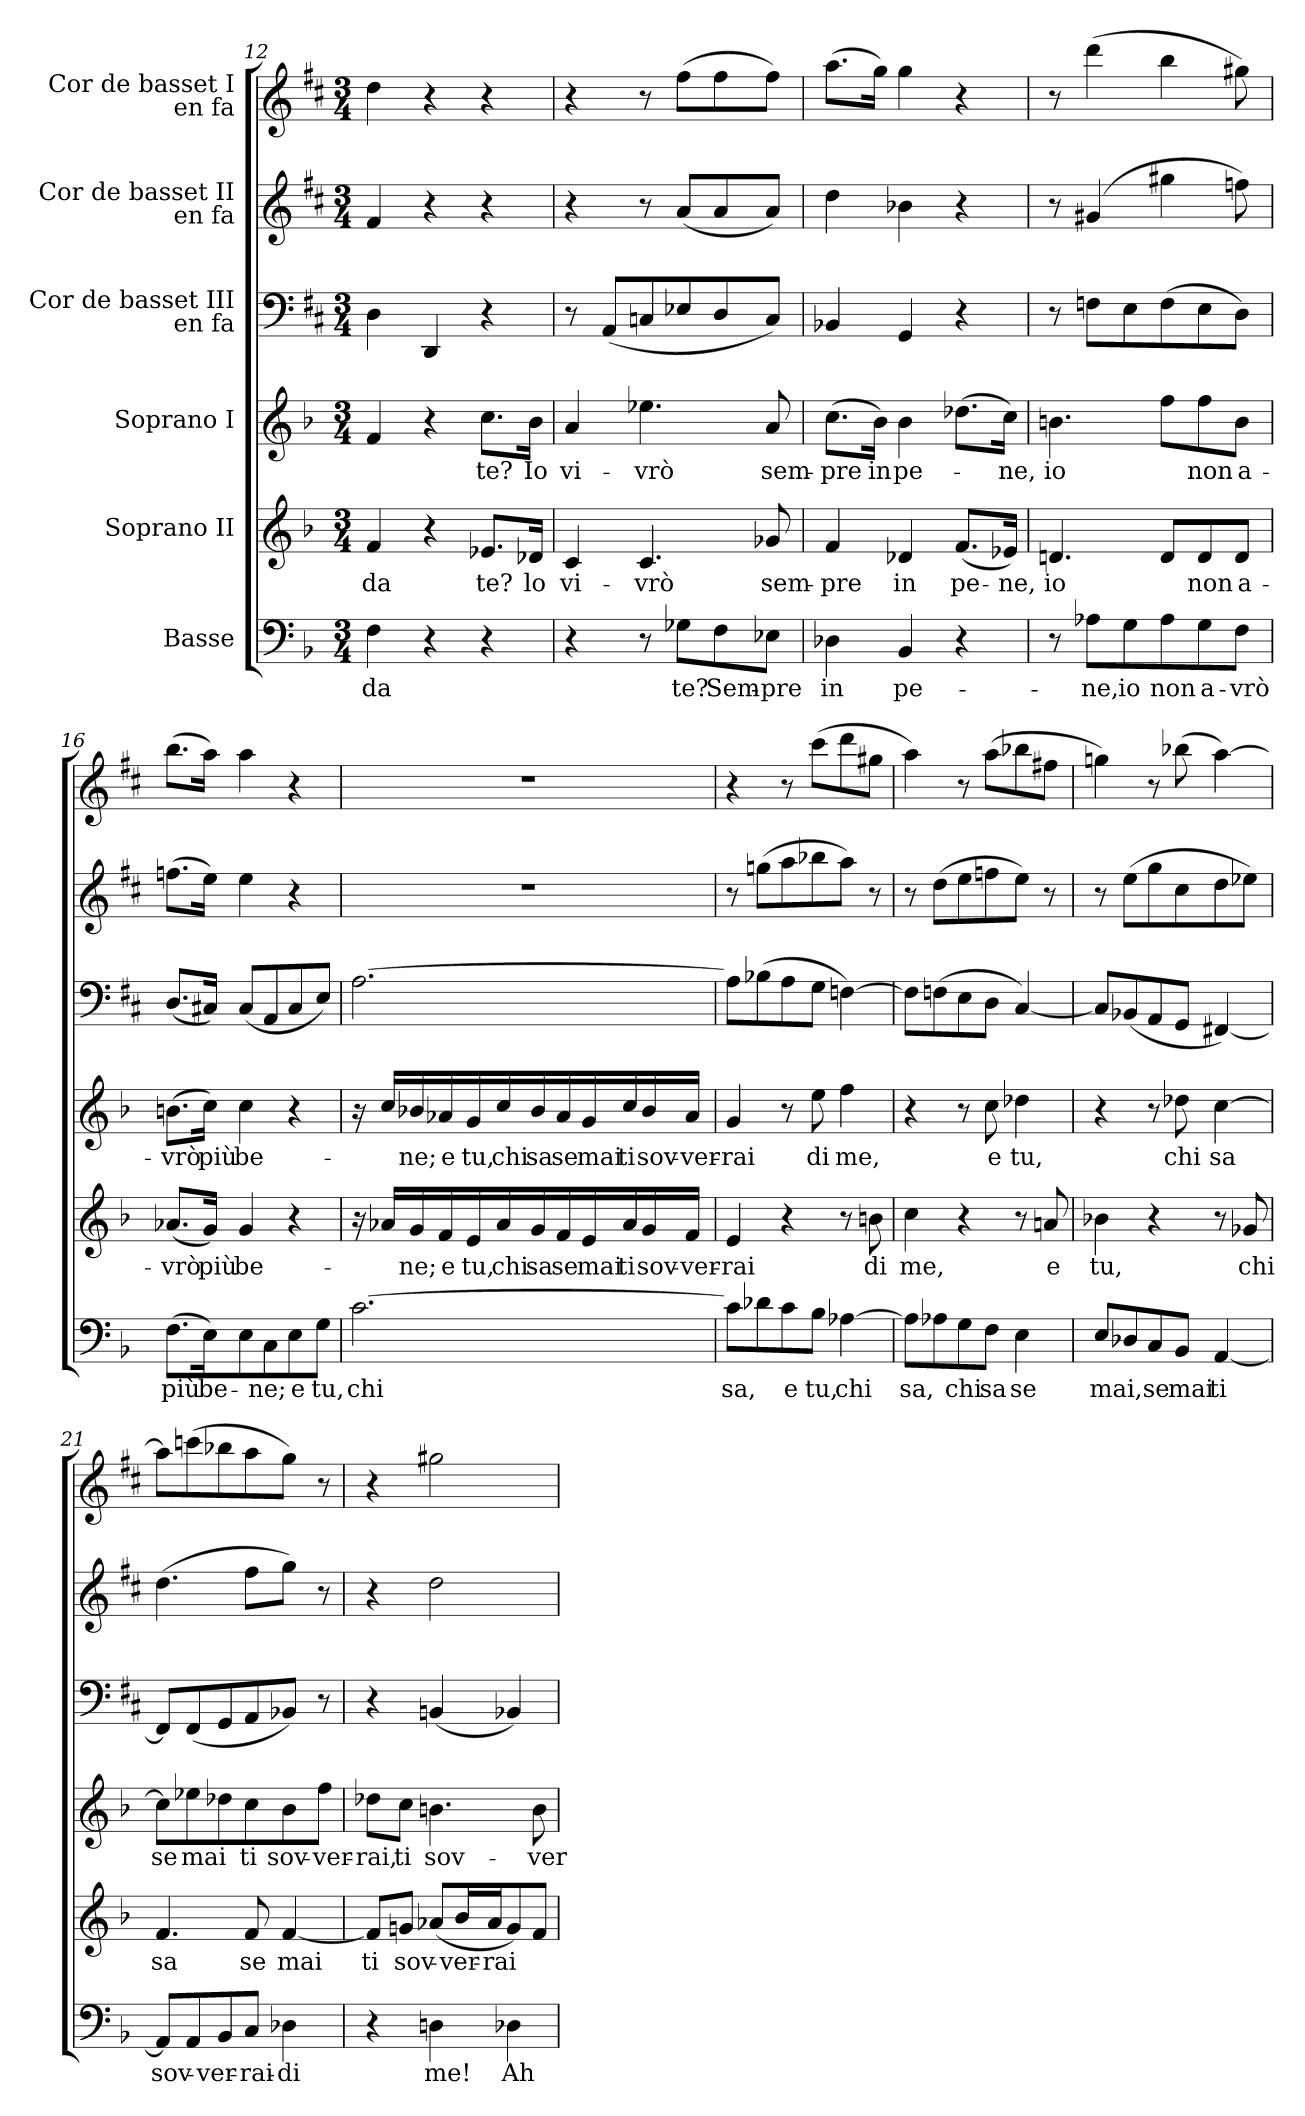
**kern	**text	**kern	**text	**kern	**text	**kern	**kern	**kern
*part6	*part6	*part5	*part5	*part4	*part4	*part3	*part2	*part1
*staff6	*staff6	*staff5	*staff5	*staff4	*staff4	*staff3	*staff2	*staff1
*I"Basse	*	*I"Soprano II	*	*I"Soprano I	*	*I"Cor de basset III\nen fa	*I"Cor de basset II\nen fa	*I"Cor de basset I\nen fa
*clefF4	*	*clefG2	*	*clefG2	*	*clefF4	*clefG2	*clefG2
*	*	*	*	*	*	*ITrd1c2	*ITrd1c2	*ITrd1c2
*k[b-]	*	*k[b-]	*	*k[b-]	*	*k[]	*k[]	*k[]
*F:	*	*F:	*	*F:	*	*C:	*C:	*C:
*M3/4	*	*M3/4	*	*M3/4	*	*M3/4	*M3/4	*M3/4
=12	=12	=12	=12	=12	=12	=12	=12	=12
4F	da	4f	da	4f	.	4C	4e	4cc
4r	.	4r	.	4r	.	4CC	4r	4r
4r	.	8.e-XL	te?	8.ccL	te?	4r	4r	4r
.	.	16d-XJ	lo	16b-J	Io	.	.	.
=13	=13	=13	=13	=13	=13	=13	=13	=13
4r	.	4c	vi-	4a	vi-	8r	4r	4r
.	.	.	.	.	.	(8GGL	.	.
8r	.	4.c	-vrò	4.ee-X	-vrò	8BB-X	8r	8r
8G-XL	te?	.	.	.	.	8D-X	(8gL	(8eeL
8F	Sem-	.	.	.	.	8C	8g	8ee
8E-XJ	-pre	8g-X	sem-	8a	sem-	8BB-J)	8gJ)	8eeJ)
=14	=14	=14	=14	=14	=14	=14	=14	=14
4D-X	in	4f	-pre	(8.ccL	-pre	4AA-X	4cc	(8.ggL
.	.	.	.	16b-J)	in	.	.	16ffJ)
4BB-	pe-	4d-X	in	4b-	pe-	4FF	4a-X	4ff
4r	.	(8.fL	pe-	(8.dd-XL	.	4r	4r	4r
.	.	16e-XJ)	-ne,	16ccJ)	-ne,	.	.	.
=15	=15	=15	=15	=15	=15	=15	=15	=15
8r	.	4.dn	io	4.bn	io	8r	8r	8r
8A-XL	-ne,	.	.	.	.	8E-XL	(4f#X	(4ccc
8G	io	.	.	.	.	8D	.	.
8A-	non	8dL	.	8ffL	.	(8E-	4ff#X	4aa
8G	a-	8d	non	8ff	non	8D	.	.
8FJ	-vrò	8dJ	a-	8bJ	a-	8CJ)	8ee-X)	8ff#X)
=16	=16	=16	=16	=16	=16	=16	=16	=16
(8.FL	più	(8.a-XL	-vrò	(8.bnL	-vrò	(8.CL	(8.ee-XL	(8.aaL
16E)	be-	16gJ)	più	16ccJ)	più	16BBnJ)	16ddJ)	16ggJ)
8E	.	4g	be-	4cc	be-	(8BBL	4dd	4gg
8C	-ne;	.	.	.	.	8GG	.	.
8E	e	4r	.	4r	.	8BB	4r	4r
8GJ	tu,	.	.	.	.	8DJ)	.	.
=17	=17	=17	=17	=17	=17	=17	=17	=17
[2.c	chi	16r	.	16r	.	[2.G	2.r	2.r
.	.	16a-XL	.	16ccL	.	.	.	.
.	.	16g	-ne;	16b-X	-ne;	.	.	.
.	.	16f	e	16a-X	e	.	.	.
.	.	16e	tu,	16g	tu,	.	.	.
.	.	16a-	chi	16cc	chi	.	.	.
.	.	16g	sa	16b-	sa	.	.	.
.	.	16f	se	16a-	se	.	.	.
.	.	16e	mai	16g	mai	.	.	.
.	.	16a-	ti	16cc	ti	.	.	.
.	.	16g	sov-	16b-	sov-	.	.	.
.	.	16fJ	-ver-	16a-J	-ver-	.	.	.
=18	=18	=18	=18	=18	=18	=18	=18	=18
8cL]	sa,	4e	-rai	4g	-rai	8GL]	8r	4r
8d-X	.	.	.	.	.	(8A-X	(8ffnL	.
8c	e	4r	.	8r	.	8G	8gg	8r
8B-J	tu,	.	.	8ee	di	8FJ	8aa-X	(8bbL
[4A-X	chi	8r	.	4ff	me,	[4E-X)	8ggJ)	8ccc
.	.	8bn	di	.	.	.	8r	8ff#XJ
=19	=19	=19	=19	=19	=19	=19	=19	=19
8A-L]	sa,	4cc	me,	4r	.	8E-L]	8r	4gg)
8A-X	.	.	.	.	.	(8E-X	(8ccL	.
8G	chi	4r	.	8r	.	8D	8dd	8r
8FJ	sa	.	.	8cc	e	8CJ	8ee-X	(8ggL
4E	se	8r	.	4dd-X	tu,	[4BB)	8ddJ)	8aa-X
.	.	8an	e	.	.	.	8r	8eenJ
=20	=20	=20	=20	=20	=20	=20	=20	=20
8EL	mai,	4b-X	tu,	4r	.	8BBL]	8r	4ffn)
8D-X	.	.	.	.	.	(8AA-X	(8ddL	.
8C	se	4r	.	8r	.	8GG	8ff	8r
8BB-J	mai	.	.	8dd-X	chi	8FFJ	8b	(8aa-X
[4AA	ti	8r	.	[4cc	sa	[4EEn)	8cc	[4gg)
.	.	8g-X	chi	.	.	.	8dd-XJ)	.
=21	=21	=21	=21	=21	=21	=21	=21	=21
8AAL]	sov-	4.f	sa	8ccL]	se	8EEL]	(4.cc	8ggL]
8AA	.	.	.	8ee-X	mai	(8EE	.	(8bb-X
8BB-	-ver-	.	.	8dd-X	.	8FF	.	8aa-X
8CJ	-rai-	8f	se	8cc	ti	8GG	8eeL	8gg
4D-X	-di	[4f	mai	8b-	sov-	8AA-XJ)	8ffJ)	8ffJ)
.	.	.	.	8ffJ	-ver-	8r	8r	8r
=22	=22	=22	=22	=22	=22	=22	=22	=22
4r	.	8fL]	ti	8dd-XL	-rai,	4r	4r	4r
.	.	8gnJ	sov-	8ccJ	ti	.	.	.
4Dn	me!	(8a-XL	.	4.bn	sov-	(4AAn	2cc	2ff#X
.	.	16b-	-ver-	.	.	.	.	.
.	.	16a-	-rai	.	.	.	.	.
4D-X	Ah	8g)	.	.	.	4AA-X)	.	.
.	.	8fJ	.	8b	-ver-	.	.	.
=	=	=	=	=	=	=	=	=
*-	*-	*-	*-	*-	*-	*-	*-	*-
